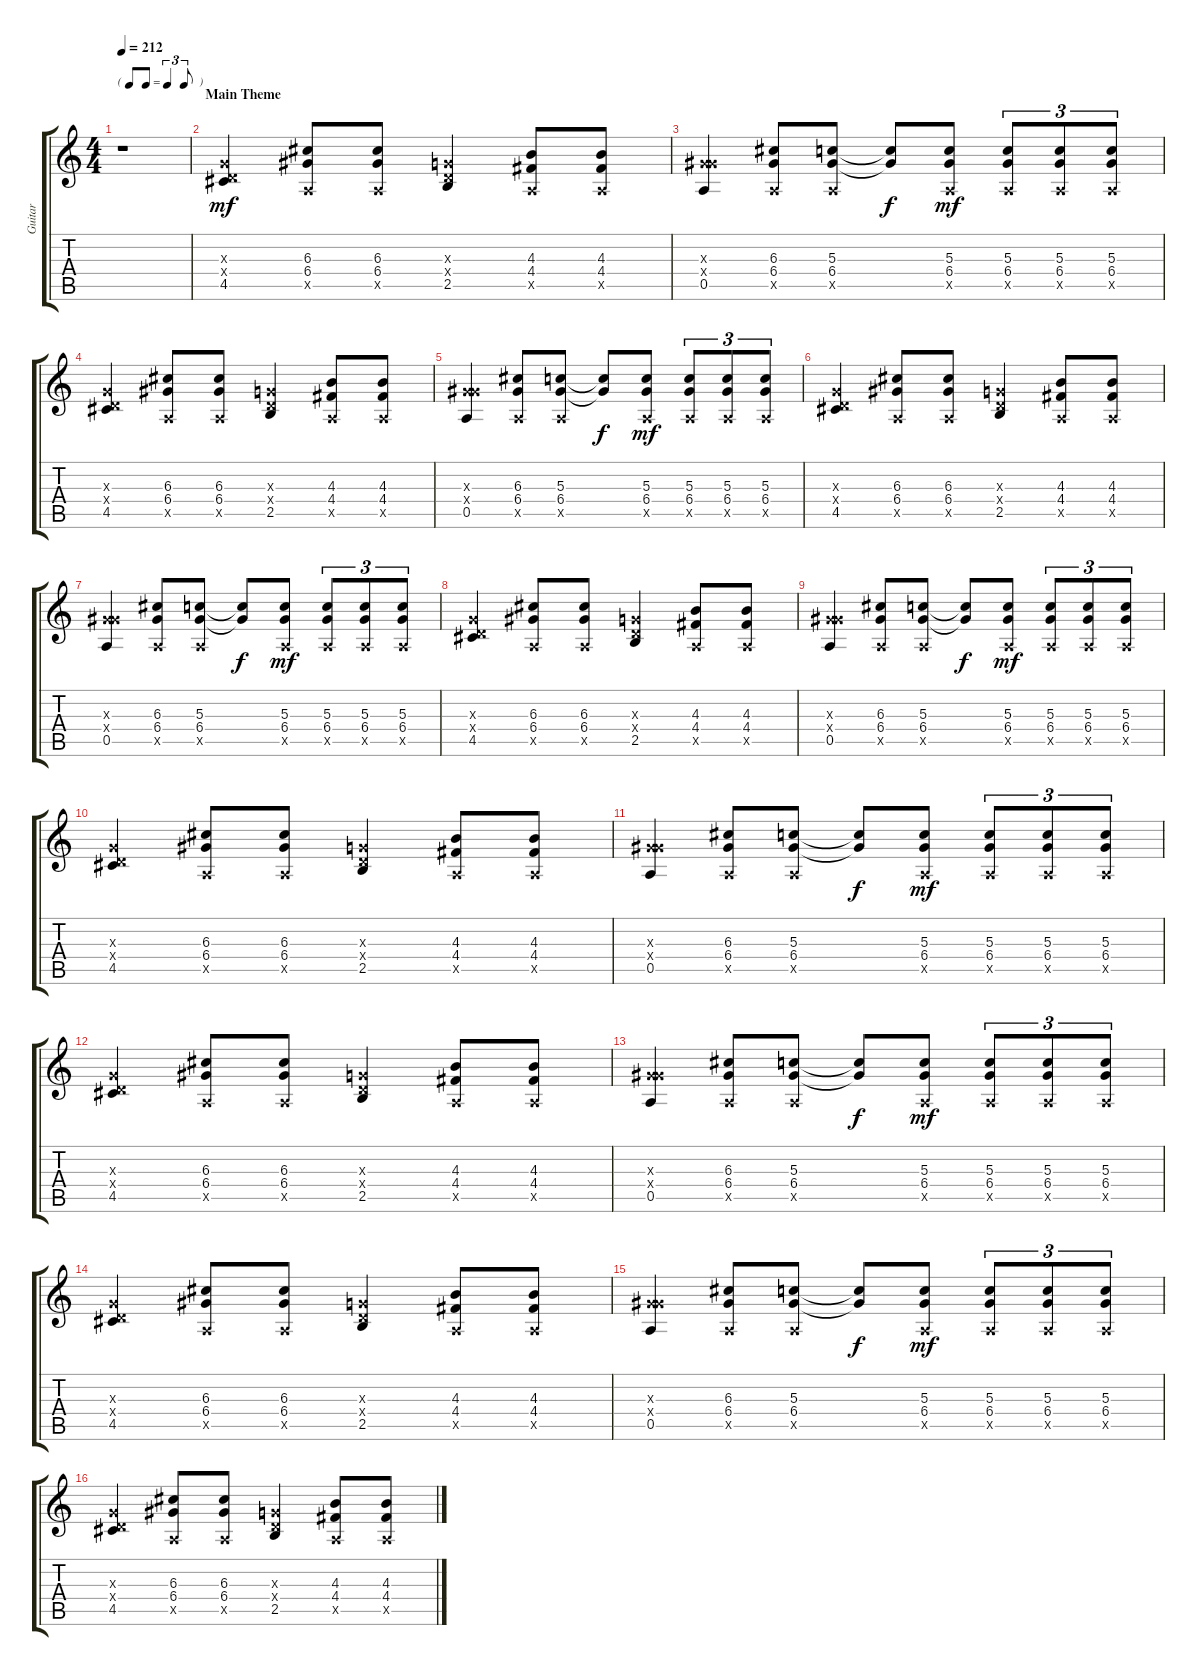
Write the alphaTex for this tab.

\track ("Guitar" "Guitar") {instrument electricguitarjazz}
\staff {score tabs}
\tuning (E4 B3 G3 D3 A2 E2) {hide}
\ts (4 4)
\tf triplet8th
\tempo 212
\clef g2
\ks c
r.1{dy mf instrument electricguitarjazz} |
\section ("" "Main Theme")
(0.3{x} 0.4{x} 4.5).4 (6.3 6.4 0.5{x}).8 (6.3 6.4 0.5{x}).8 (0.3{x} 0.4{x} 2.5).4 (4.3 4.4 0.5{x}).8 (4.3 4.4 0.5{x}).8 |
(0.3{x} 6.4{x} 0.5).4 (6.3 6.4 0.5{x}).8 (5.3 6.4 0.5{x}).8 (5.3{t} 6.4{t}).8{dy f} (5.3 6.4 0.5{x}).8{dy mf} (5.3 6.4 0.5{x}).8{tu (3 2)} (5.3 6.4 0.5{x}).8{tu (3 2)} (5.3 6.4 0.5{x}).8{tu (3 2)} |
(0.3{x} 0.4{x} 4.5).4 (6.3 6.4 0.5{x}).8 (6.3 6.4 0.5{x}).8 (0.3{x} 0.4{x} 2.5).4 (4.3 4.4 0.5{x}).8 (4.3 4.4 0.5{x}).8 |
(0.3{x} 6.4{x} 0.5).4 (6.3 6.4 0.5{x}).8 (5.3 6.4 0.5{x}).8 (5.3{t} 6.4{t}).8{dy f} (5.3 6.4 0.5{x}).8{dy mf} (5.3 6.4 0.5{x}).8{tu (3 2)} (5.3 6.4 0.5{x}).8{tu (3 2)} (5.3 6.4 0.5{x}).8{tu (3 2)} |
(0.3{x} 0.4{x} 4.5).4 (6.3 6.4 0.5{x}).8 (6.3 6.4 0.5{x}).8 (0.3{x} 0.4{x} 2.5).4 (4.3 4.4 0.5{x}).8 (4.3 4.4 0.5{x}).8 |
(0.3{x} 6.4{x} 0.5).4 (6.3 6.4 0.5{x}).8 (5.3 6.4 0.5{x}).8 (5.3{t} 6.4{t}).8{dy f} (5.3 6.4 0.5{x}).8{dy mf} (5.3 6.4 0.5{x}).8{tu (3 2)} (5.3 6.4 0.5{x}).8{tu (3 2)} (5.3 6.4 0.5{x}).8{tu (3 2)} |
(0.3{x} 0.4{x} 4.5).4 (6.3 6.4 0.5{x}).8 (6.3 6.4 0.5{x}).8 (0.3{x} 0.4{x} 2.5).4 (4.3 4.4 0.5{x}).8 (4.3 4.4 0.5{x}).8 |
(0.3{x} 6.4{x} 0.5).4 (6.3 6.4 0.5{x}).8 (5.3 6.4 0.5{x}).8 (5.3{t} 6.4{t}).8{dy f} (5.3 6.4 0.5{x}).8{dy mf} (5.3 6.4 0.5{x}).8{tu (3 2)} (5.3 6.4 0.5{x}).8{tu (3 2)} (5.3 6.4 0.5{x}).8{tu (3 2)} |
(0.3{x} 0.4{x} 4.5).4 (6.3 6.4 0.5{x}).8 (6.3 6.4 0.5{x}).8 (0.3{x} 0.4{x} 2.5).4 (4.3 4.4 0.5{x}).8 (4.3 4.4 0.5{x}).8 |
(0.3{x} 6.4{x} 0.5).4 (6.3 6.4 0.5{x}).8 (5.3 6.4 0.5{x}).8 (5.3{t} 6.4{t}).8{dy f} (5.3 6.4 0.5{x}).8{dy mf} (5.3 6.4 0.5{x}).8{tu (3 2)} (5.3 6.4 0.5{x}).8{tu (3 2)} (5.3 6.4 0.5{x}).8{tu (3 2)} |
(0.3{x} 0.4{x} 4.5).4 (6.3 6.4 0.5{x}).8 (6.3 6.4 0.5{x}).8 (0.3{x} 0.4{x} 2.5).4 (4.3 4.4 0.5{x}).8 (4.3 4.4 0.5{x}).8 |
(0.3{x} 6.4{x} 0.5).4 (6.3 6.4 0.5{x}).8 (5.3 6.4 0.5{x}).8 (5.3{t} 6.4{t}).8{dy f} (5.3 6.4 0.5{x}).8{dy mf} (5.3 6.4 0.5{x}).8{tu (3 2)} (5.3 6.4 0.5{x}).8{tu (3 2)} (5.3 6.4 0.5{x}).8{tu (3 2)} |
(0.3{x} 0.4{x} 4.5).4 (6.3 6.4 0.5{x}).8 (6.3 6.4 0.5{x}).8 (0.3{x} 0.4{x} 2.5).4 (4.3 4.4 0.5{x}).8 (4.3 4.4 0.5{x}).8 |
(0.3{x} 6.4{x} 0.5).4 (6.3 6.4 0.5{x}).8 (5.3 6.4 0.5{x}).8 (5.3{t} 6.4{t}).8{dy f} (5.3 6.4 0.5{x}).8{dy mf} (5.3 6.4 0.5{x}).8{tu (3 2)} (5.3 6.4 0.5{x}).8{tu (3 2)} (5.3 6.4 0.5{x}).8{tu (3 2)} |
(0.3{x} 0.4{x} 4.5).4 (6.3 6.4 0.5{x}).8 (6.3 6.4 0.5{x}).8 (0.3{x} 0.4{x} 2.5).4 (4.3 4.4 0.5{x}).8 (4.3 4.4 0.5{x}).8
